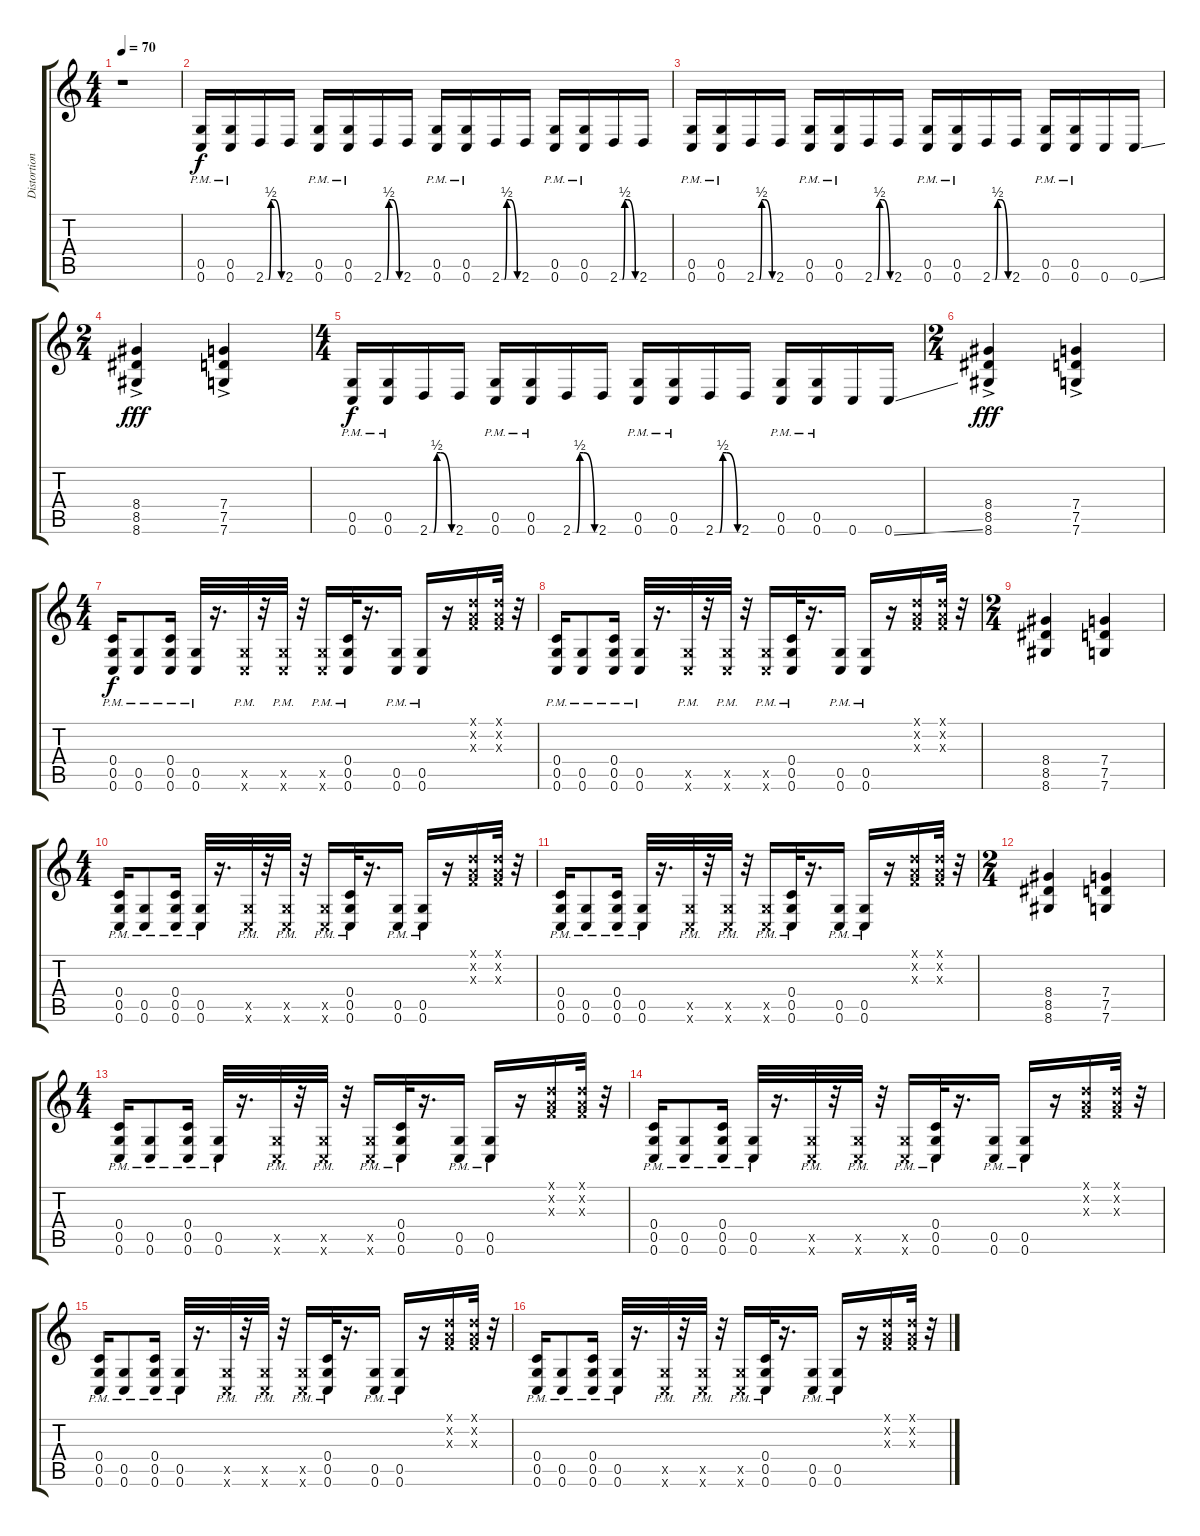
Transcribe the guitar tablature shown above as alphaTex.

\track ("Distortion 1" "Distortion") {instrument distortionguitar}
\staff {score tabs}
\tuning (D4 A3 F3 C3 G2 C2) {hide}
\ts (4 4)
\tempo 70
\clef g2
\ks c
r.1{dy f} |
(0.5{pm} 0.6{pm}).16 (0.5{pm} 0.6{pm}).16 2.6{be (custom 0 0 11 0 20 2 30 2 60 0)}.16 2.6.16 (0.5{pm} 0.6{pm}).16 (0.5{pm} 0.6{pm}).16 2.6{be (custom 0 0 9 0 11 0 20 2 30 2 60 0)}.16 2.6.16 (0.5{pm} 0.6{pm}).16 (0.5{pm} 0.6{pm}).16 2.6{be (custom 0 0 5 0 9 0 11 0 20 2 30 2 60 0)}.16 2.6.16 (0.5{pm} 0.6{pm}).16 (0.5{pm} 0.6{pm}).16 2.6{be (custom 0 0 9 0 11 0 20 2 30 2 60 0)}.16 2.6.16 |
(0.5{pm} 0.6{pm}).16 (0.5{pm} 0.6{pm}).16 2.6{be (custom 0 0 9 0 11 0 20 2 30 2 60 0)}.16 2.6.16 (0.5{pm} 0.6{pm}).16 (0.5{pm} 0.6{pm}).16 2.6{be (custom 0 0 7 0 9 0 11 0 20 2 30 2 60 0)}.16 2.6.16 (0.5{pm} 0.6{pm}).16 (0.5{pm} 0.6{pm}).16 2.6{be (custom 0 0 9 0 11 0 20 2 30 2 60 0)}.16 2.6.16 (0.5{pm} 0.6{pm}).16 (0.5{pm} 0.6{pm}).16 0.6.16 0.6{ss}.16 |
\ts (2 4)
(8.4 8.5 8.6{ac}).4{dy fff} (7.4 7.5 7.6{ac}).4 |
\ts (4 4)
(0.5{pm} 0.6{pm}).16{dy f} (0.5{pm} 0.6{pm}).16 2.6{be (custom 0 0 9 0 11 0 20 2 30 2 60 0)}.16 2.6.16 (0.5{pm} 0.6{pm}).16 (0.5{pm} 0.6{pm}).16 2.6{be (custom 0 0 7 0 9 0 11 0 20 2 30 2 60 0)}.16 2.6.16 (0.5{pm} 0.6{pm}).16 (0.5{pm} 0.6{pm}).16 2.6{be (custom 0 0 9 0 11 0 20 2 30 2 60 0)}.16 2.6.16 (0.5{pm} 0.6{pm}).16 (0.5{pm} 0.6{pm}).16 0.6.16 0.6{ss}.16 |
\ts (2 4)
(8.4 8.5 8.6{ac}).4{dy fff} (7.4 7.5 7.6{ac}).4 |
\ts (4 4)
(0.4{pm} 0.5{pm} 0.6{pm}).16{dy f} (0.5{pm} 0.6{pm}).8 (0.4{pm} 0.5{pm} 0.6{pm}).16 (0.5{pm} 0.6{pm}).32 r.16{d} (0.5{pm x} 0.6{pm x}).32 r.32 (0.5{pm x} 0.6{pm x}).32 r.32 (0.5{pm x} 0.6{pm x}).16 (0.4{pm} 0.5{pm} 0.6{pm}).32 r.16{d} (0.5{pm} 0.6{pm}).16 (0.5{pm} 0.6).16 r.16 (0.1{x} 0.2{x} 0.3{x}).16 (0.1{x} 0.2{x} 0.3{x}).32 r.32 |
(0.4{pm} 0.5{pm} 0.6{pm}).16 (0.5{pm} 0.6{pm}).8 (0.4{pm} 0.5{pm} 0.6{pm}).16 (0.5{pm} 0.6{pm}).32 r.16{d} (0.5{pm x} 0.6{pm x}).32 r.32 (0.5{pm x} 0.6{pm x}).32 r.32 (0.5{pm x} 0.6{pm x}).16 (0.4{pm} 0.5{pm} 0.6{pm}).32 r.16{d} (0.5{pm} 0.6{pm}).16 (0.5{pm} 0.6).16 r.16 (0.1{x} 0.2{x} 0.3{x}).16 (0.1{x} 0.2{x} 0.3{x}).32 r.32 |
\ts (2 4)
(8.4 8.5 8.6).4 (7.4 7.5 7.6).4 |
\ts (4 4)
(0.4{pm} 0.5{pm} 0.6{pm}).16 (0.5{pm} 0.6{pm}).8 (0.4{pm} 0.5{pm} 0.6{pm}).16 (0.5{pm} 0.6{pm}).32 r.16{d} (0.5{pm x} 0.6{pm x}).32 r.32 (0.5{pm x} 0.6{pm x}).32 r.32 (0.5{pm x} 0.6{pm x}).16 (0.4{pm} 0.5{pm} 0.6{pm}).32 r.16{d} (0.5{pm} 0.6{pm}).16 (0.5{pm} 0.6).16 r.16 (0.1{x} 0.2{x} 0.3{x}).16 (0.1{x} 0.2{x} 0.3{x}).32 r.32 |
(0.4{pm} 0.5{pm} 0.6{pm}).16 (0.5{pm} 0.6{pm}).8 (0.4{pm} 0.5{pm} 0.6{pm}).16 (0.5{pm} 0.6{pm}).32 r.16{d} (0.5{pm x} 0.6{pm x}).32 r.32 (0.5{pm x} 0.6{pm x}).32 r.32 (0.5{pm x} 0.6{pm x}).16 (0.4{pm} 0.5{pm} 0.6{pm}).32 r.16{d} (0.5{pm} 0.6{pm}).16 (0.5{pm} 0.6).16 r.16 (0.1{x} 0.2{x} 0.3{x}).16 (0.1{x} 0.2{x} 0.3{x}).32 r.32 |
\ts (2 4)
(8.4 8.5 8.6).4 (7.4 7.5 7.6).4 |
\ts (4 4)
(0.4{pm} 0.5{pm} 0.6{pm}).16 (0.5{pm} 0.6{pm}).8 (0.4{pm} 0.5{pm} 0.6{pm}).16 (0.5{pm} 0.6{pm}).32 r.16{d} (0.5{pm x} 0.6{pm x}).32 r.32 (0.5{pm x} 0.6{pm x}).32 r.32 (0.5{pm x} 0.6{pm x}).16 (0.4{pm} 0.5{pm} 0.6{pm}).32 r.16{d} (0.5{pm} 0.6{pm}).16 (0.5{pm} 0.6).16 r.16 (0.1{x} 0.2{x} 0.3{x}).16 (0.1{x} 0.2{x} 0.3{x}).32 r.32 |
(0.4{pm} 0.5{pm} 0.6{pm}).16 (0.5{pm} 0.6{pm}).8 (0.4{pm} 0.5{pm} 0.6{pm}).16 (0.5{pm} 0.6{pm}).32 r.16{d} (0.5{pm x} 0.6{pm x}).32 r.32 (0.5{pm x} 0.6{pm x}).32 r.32 (0.5{pm x} 0.6{pm x}).16 (0.4{pm} 0.5{pm} 0.6{pm}).32 r.16{d} (0.5{pm} 0.6{pm}).16 (0.5{pm} 0.6).16 r.16 (0.1{x} 0.2{x} 0.3{x}).16 (0.1{x} 0.2{x} 0.3{x}).32 r.32 |
(0.4{pm} 0.5{pm} 0.6{pm}).16 (0.5{pm} 0.6{pm}).8 (0.4{pm} 0.5{pm} 0.6{pm}).16 (0.5{pm} 0.6{pm}).32 r.16{d} (0.5{pm x} 0.6{pm x}).32 r.32 (0.5{pm x} 0.6{pm x}).32 r.32 (0.5{pm x} 0.6{pm x}).16 (0.4{pm} 0.5{pm} 0.6{pm}).32 r.16{d} (0.5{pm} 0.6{pm}).16 (0.5{pm} 0.6).16 r.16 (0.1{x} 0.2{x} 0.3{x}).16 (0.1{x} 0.2{x} 0.3{x}).32 r.32 |
(0.4{pm} 0.5{pm} 0.6{pm}).16 (0.5{pm} 0.6{pm}).8 (0.4{pm} 0.5{pm} 0.6{pm}).16 (0.5{pm} 0.6{pm}).32 r.16{d} (0.5{pm x} 0.6{pm x}).32 r.32 (0.5{pm x} 0.6{pm x}).32 r.32 (0.5{pm x} 0.6{pm x}).16 (0.4{pm} 0.5{pm} 0.6{pm}).32 r.16{d} (0.5{pm} 0.6{pm}).16 (0.5{pm} 0.6).16 r.16 (0.1{x} 0.2{x} 0.3{x}).16 (0.1{x} 0.2{x} 0.3{x}).32 r.32
